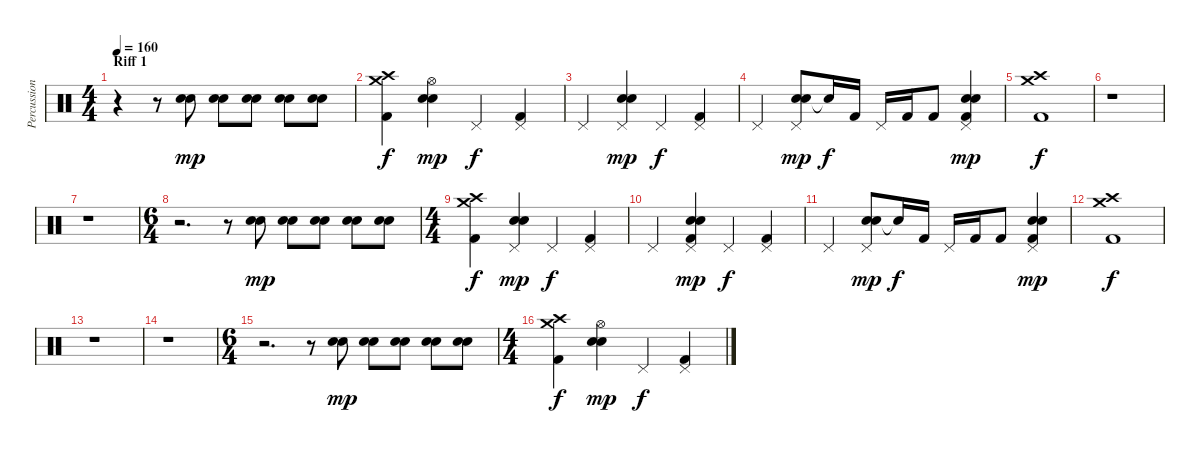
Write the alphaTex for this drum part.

\track ("Percussion" "Percussion") {instrument percussion}
\staff {score}
\articulation defaults
\ts (4 4)
\section ("" "Riff 1")
\tempo 160
\clef neutral
\ks c
r.4{dy mp} r.8 ("Snare (hit) 2" "Electric Snare (hit)").8 ("Snare (hit) 2" "Electric Snare (hit)").8 ("Snare (hit) 2" "Electric Snare (hit)").8 ("Snare (hit) 2" "Electric Snare (hit)").8 ("Snare (hit) 2" "Electric Snare (hit)").8 |
("Crash medium (hit)" "Kick (hit) 2" "Crash high (hit)").4{dy f} ("Snare (hit) 2" "Electric Snare (hit)" "Hi-Hat (open)").4{dy mp} "Pedal Hi-Hat (hit)".4{dy f} ("Pedal Hi-Hat (hit)" "Kick (hit) 2").4 |
"Pedal Hi-Hat (hit)".4 ("Snare (hit) 2" "Pedal Hi-Hat (hit)" "Electric Snare (hit)").4{dy mp} "Pedal Hi-Hat (hit)".4{dy f} ("Kick (hit) 2" "Pedal Hi-Hat (hit)").4 |
"Pedal Hi-Hat (hit)".4 ("Snare (hit) 2" "Electric Snare (hit)" "Pedal Hi-Hat (hit)").8{dy mp} "Snare (hit)"{t}.16{dy f} "Kick (hit) 2".16 "Pedal Hi-Hat (hit)".16 "Kick (hit) 2".16 "Kick (hit) 2".8 ("Snare (hit) 2" "Electric Snare (hit)" "Pedal Hi-Hat (hit)" "Kick (hit) 2").4{dy mp} |
("Kick (hit) 2" "Crash high (hit)" "Crash medium (hit)").1{dy f} |
r.1 |
r.1 |
\ts (6 4)
r.2{d} r.8 ("Snare (hit) 2" "Electric Snare (hit)").8{dy mp} ("Snare (hit) 2" "Electric Snare (hit)").8 ("Snare (hit) 2" "Electric Snare (hit)").8 ("Snare (hit) 2" "Electric Snare (hit)").8 ("Snare (hit) 2" "Electric Snare (hit)").8 |
\ts (4 4)
("Crash medium (hit)" "Kick (hit) 2" "Crash high (hit)").4{dy f} ("Snare (hit) 2" "Electric Snare (hit)" "Pedal Hi-Hat (hit)").4{dy mp} "Pedal Hi-Hat (hit)".4{dy f} ("Pedal Hi-Hat (hit)" "Kick (hit) 2").4 |
"Pedal Hi-Hat (hit)".4 ("Snare (hit) 2" "Pedal Hi-Hat (hit)" "Kick (hit) 2" "Electric Snare (hit)").4{dy mp} "Pedal Hi-Hat (hit)".4{dy f} ("Kick (hit) 2" "Pedal Hi-Hat (hit)").4 |
"Pedal Hi-Hat (hit)".4 ("Snare (hit) 2" "Electric Snare (hit)" "Pedal Hi-Hat (hit)").8{dy mp} "Snare (hit)"{t}.16{dy f} "Kick (hit) 2".16 "Pedal Hi-Hat (hit)".16 "Kick (hit) 2".16 "Kick (hit) 2".8 ("Snare (hit) 2" "Electric Snare (hit)" "Pedal Hi-Hat (hit)" "Kick (hit) 2").4{dy mp} |
("Kick (hit) 2" "Crash high (hit)" "Crash medium (hit)").1{dy f} |
r.1 |
r.1 |
\ts (6 4)
r.2{d} r.8 ("Snare (hit) 2" "Electric Snare (hit)").8{dy mp} ("Snare (hit) 2" "Electric Snare (hit)").8 ("Snare (hit) 2" "Electric Snare (hit)").8 ("Snare (hit) 2" "Electric Snare (hit)").8 ("Snare (hit) 2" "Electric Snare (hit)").8 |
\ts (4 4)
("Crash medium (hit)" "Kick (hit) 2" "Crash high (hit)").4{dy f} ("Snare (hit) 2" "Electric Snare (hit)" "Hi-Hat (open)").4{dy mp} "Pedal Hi-Hat (hit)".4{dy f} ("Pedal Hi-Hat (hit)" "Kick (hit) 2").4
